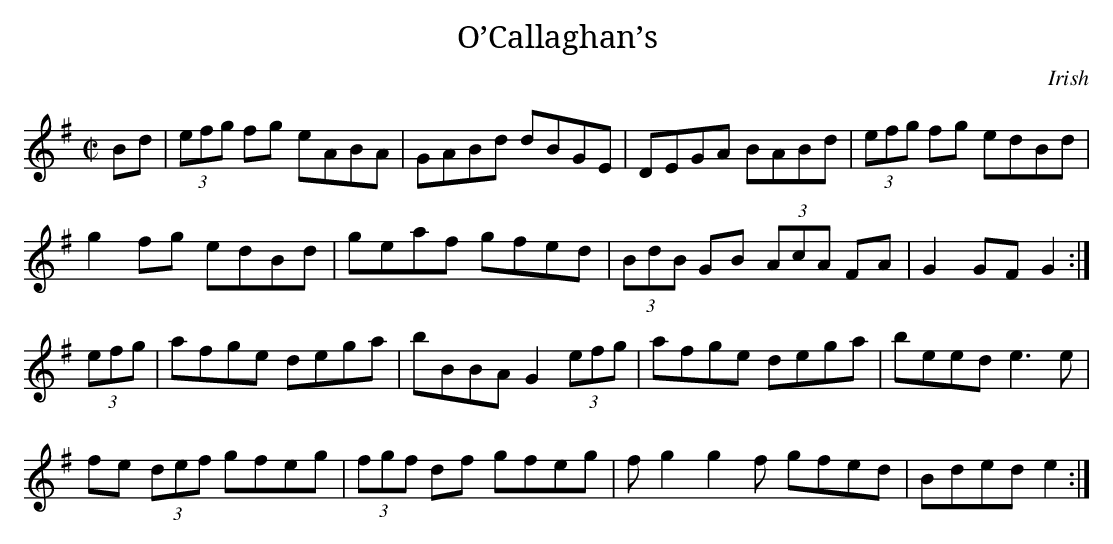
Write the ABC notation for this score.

X:1
T:O’Callaghan’s
M:C|
K:G
Bd | (3efg fg eABA | GABd dBGE | DEGA BABd | (3efg fg edBd |
g2 fg edBd | geaf gfed | (3BdB GB (3AcA FA | G2 GF G2 :|
(3efg | afge dega | bBBA G2 (3efg | afge dega | beed e3 e |
fe (3def gfeg | (3fgf df gfeg | fg2g2f gfed | Bded e2 :|
